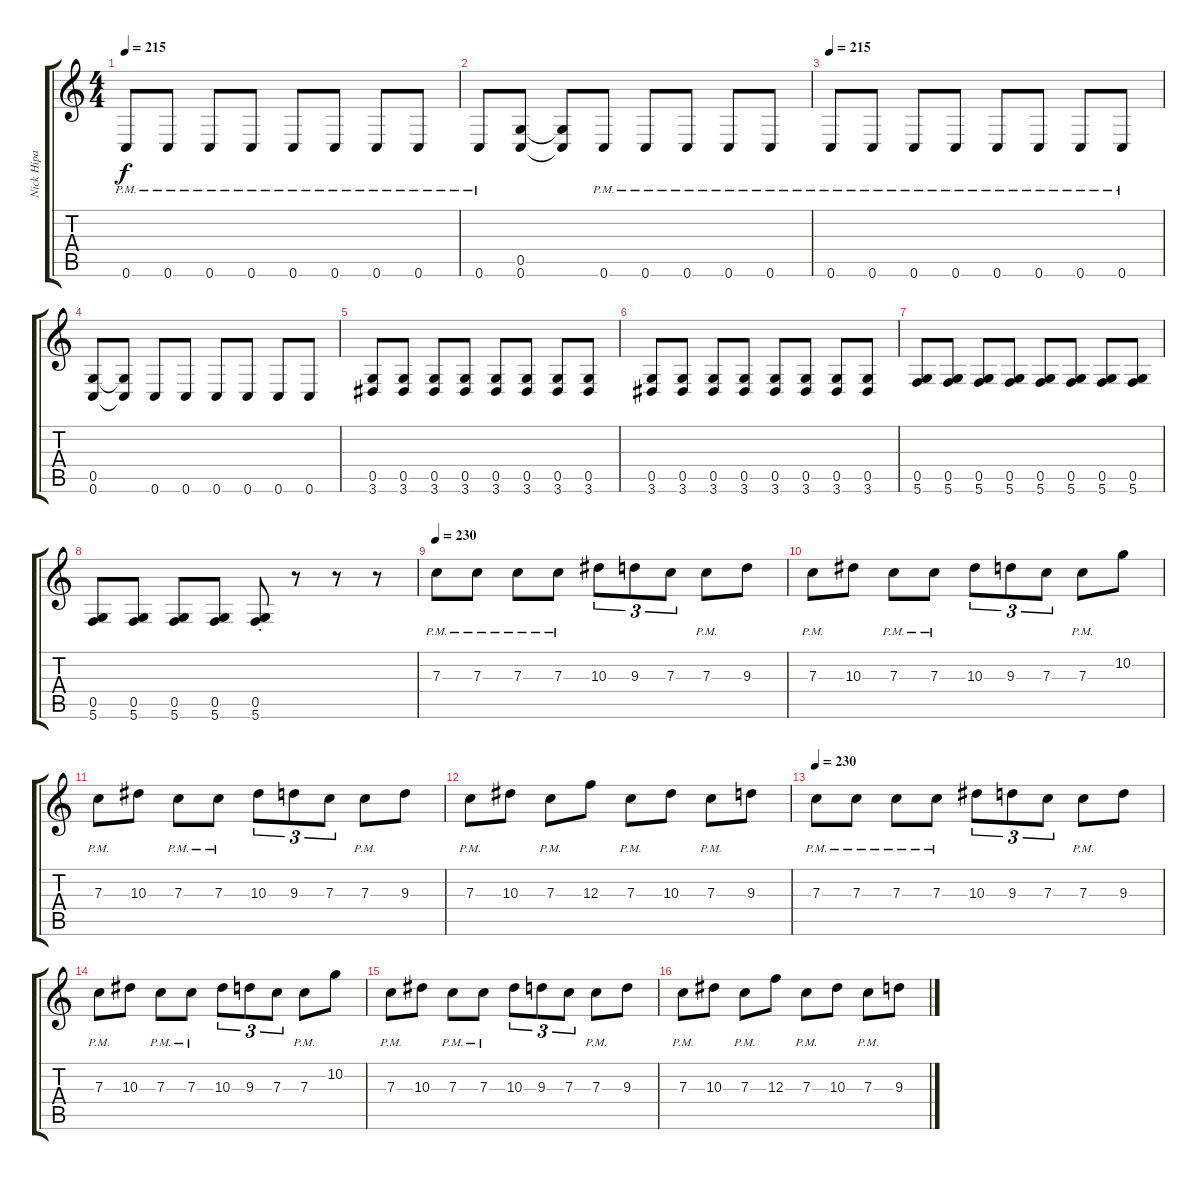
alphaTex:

\track ("Nick Hipa" "Nick Hipa") {instrument overdrivenguitar}
\staff {score tabs}
\tuning (D4 A3 F3 C3 G2 C2) {hide}
\ts (4 4)
\tempo 215
\clef g2
\ks c
0.6{pm}.8{dy f} 0.6{pm}.8 0.6{pm}.8 0.6{pm}.8 0.6{pm}.8 0.6{pm}.8 0.6{pm}.8 0.6{pm}.8 |
0.6{pm}.8 (0.5 0.6).8 (0.5{t} 0.6{t}).8 0.6{pm}.8 0.6{pm}.8 0.6{pm}.8 0.6{pm}.8 0.6{pm}.8 |
\tempo 215
0.6{pm}.8 0.6{pm}.8 0.6{pm}.8 0.6{pm}.8 0.6{pm}.8 0.6{pm}.8 0.6{pm}.8 0.6{pm}.8 |
(0.5 0.6).8 (0.5{t} 0.6{t}).8 0.6.8 0.6.8 0.6.8 0.6.8 0.6.8 0.6.8 |
(0.5 3.6).8 (0.5 3.6).8 (0.5 3.6).8 (0.5 3.6).8 (0.5 3.6).8 (0.5 3.6).8 (0.5 3.6).8 (0.5 3.6).8 |
(0.5 3.6).8 (0.5 3.6).8 (0.5 3.6).8 (0.5 3.6).8 (0.5 3.6).8 (0.5 3.6).8 (0.5 3.6).8 (0.5 3.6).8 |
(0.5 5.6).8 (0.5 5.6).8 (0.5 5.6).8 (0.5 5.6).8 (0.5 5.6).8 (0.5 5.6).8 (0.5 5.6).8 (0.5 5.6).8 |
(0.5 5.6).8 (0.5 5.6).8 (0.5 5.6).8 (0.5 5.6).8 (0.5 5.6{st}).8 r.8 r.8 r.8 |
\tempo 230
7.3{pm}.8 7.3{pm}.8 7.3{pm}.8 7.3{pm}.8 10.3.8{tu (3 2)} 9.3.8{tu (3 2)} 7.3.8{tu (3 2)} 7.3{pm}.8 9.3.8 |
7.3{pm}.8 10.3.8 7.3{pm}.8 7.3{pm}.8 10.3.8{tu (3 2)} 9.3.8{tu (3 2)} 7.3.8{tu (3 2)} 7.3{pm}.8 10.2.8 |
7.3{pm}.8 10.3.8 7.3{pm}.8 7.3{pm}.8 10.3.8{tu (3 2)} 9.3.8{tu (3 2)} 7.3.8{tu (3 2)} 7.3{pm}.8 9.3.8 |
7.3{pm}.8 10.3.8 7.3{pm}.8 12.3.8 7.3{pm}.8 10.3.8 7.3{pm}.8 9.3.8 |
\tempo 230
7.3{pm}.8 7.3{pm}.8 7.3{pm}.8 7.3{pm}.8 10.3.8{tu (3 2)} 9.3.8{tu (3 2)} 7.3.8{tu (3 2)} 7.3{pm}.8 9.3.8 |
7.3{pm}.8 10.3.8 7.3{pm}.8 7.3{pm}.8 10.3.8{tu (3 2)} 9.3.8{tu (3 2)} 7.3.8{tu (3 2)} 7.3{pm}.8 10.2.8 |
7.3{pm}.8 10.3.8 7.3{pm}.8 7.3{pm}.8 10.3.8{tu (3 2)} 9.3.8{tu (3 2)} 7.3.8{tu (3 2)} 7.3{pm}.8 9.3.8 |
7.3{pm}.8 10.3.8 7.3{pm}.8 12.3.8 7.3{pm}.8 10.3.8 7.3{pm}.8 9.3.8
